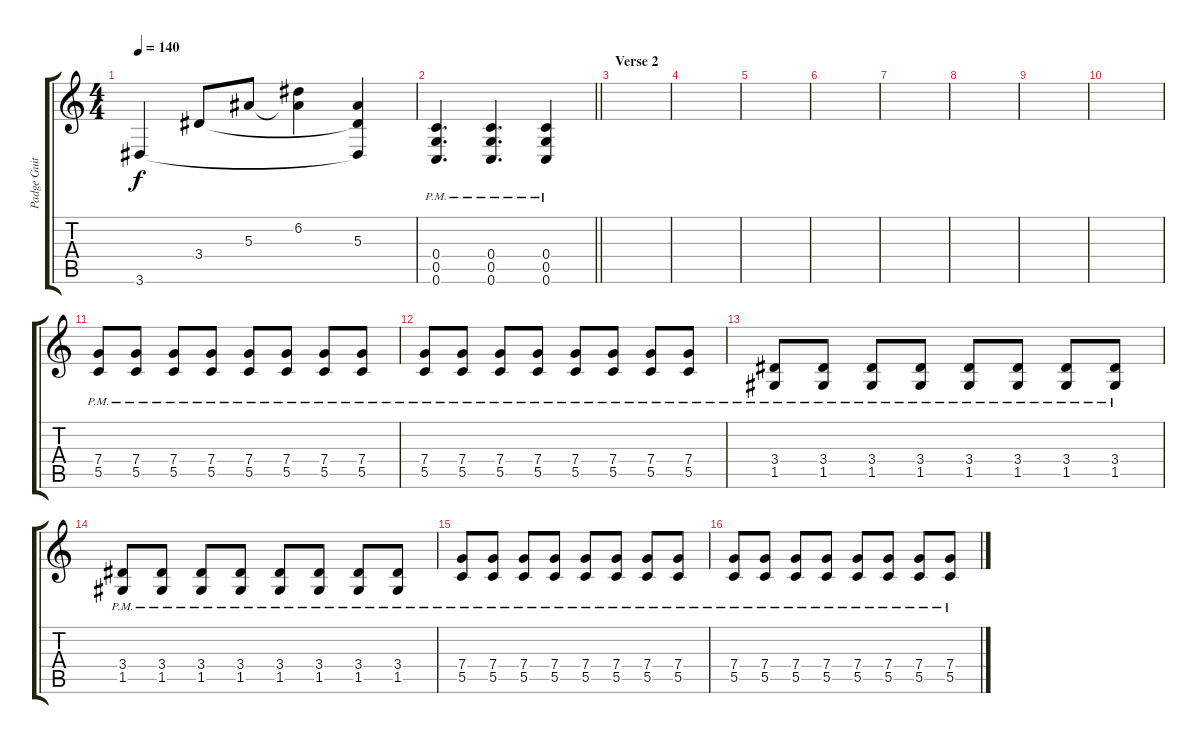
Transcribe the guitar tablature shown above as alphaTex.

\track ("Padge Guitar" "Padge Guit") {instrument distortionguitar}
\staff {score tabs}
\tuning (D4 A3 F3 C3 G2 C2) {hide}
\ts (4 4)
\tempo 140
\clef g2
\ks c
3.6.4{dy f} 3.4.8 5.3.8 (6.2 5.3{t}).4 (5.3 3.4{t} 3.6{t}).4 |
\barLineRight lightlight
(0.4{pm} 0.5{pm} 0.6{pm}).4{d} (0.4{pm} 0.5{pm} 0.6{pm}).4{d} (0.4{pm} 0.5{pm} 0.6{pm}).4 |
\section ("" "Verse 2")
|
|
|
|
|
|
|
|
(7.4{pm} 5.5{pm}).8 (7.4{pm} 5.5{pm}).8 (7.4{pm} 5.5{pm}).8 (7.4{pm} 5.5{pm}).8 (7.4{pm} 5.5{pm}).8 (7.4{pm} 5.5{pm}).8 (7.4{pm} 5.5{pm}).8 (7.4{pm} 5.5{pm}).8 |
(7.4{pm} 5.5{pm}).8 (7.4{pm} 5.5{pm}).8 (7.4{pm} 5.5{pm}).8 (7.4{pm} 5.5{pm}).8 (7.4{pm} 5.5{pm}).8 (7.4{pm} 5.5{pm}).8 (7.4{pm} 5.5{pm}).8 (7.4{pm} 5.5{pm}).8 |
(3.4{pm} 1.5{pm}).8 (3.4{pm} 1.5{pm}).8 (3.4{pm} 1.5{pm}).8 (3.4{pm} 1.5{pm}).8 (3.4{pm} 1.5{pm}).8 (3.4{pm} 1.5{pm}).8 (3.4{pm} 1.5{pm}).8 (3.4{pm} 1.5{pm}).8 |
(3.4{pm} 1.5{pm}).8 (3.4{pm} 1.5{pm}).8 (3.4{pm} 1.5{pm}).8 (3.4{pm} 1.5{pm}).8 (3.4{pm} 1.5{pm}).8 (3.4{pm} 1.5{pm}).8 (3.4{pm} 1.5{pm}).8 (3.4{pm} 1.5{pm}).8 |
(7.4{pm} 5.5{pm}).8 (7.4{pm} 5.5{pm}).8 (7.4{pm} 5.5{pm}).8 (7.4{pm} 5.5{pm}).8 (7.4{pm} 5.5{pm}).8 (7.4{pm} 5.5{pm}).8 (7.4{pm} 5.5{pm}).8 (7.4{pm} 5.5{pm}).8 |
(7.4{pm} 5.5{pm}).8 (7.4{pm} 5.5{pm}).8 (7.4{pm} 5.5{pm}).8 (7.4{pm} 5.5{pm}).8 (7.4{pm} 5.5{pm}).8 (7.4{pm} 5.5{pm}).8 (7.4{pm} 5.5{pm}).8 (7.4{pm} 5.5{pm}).8
